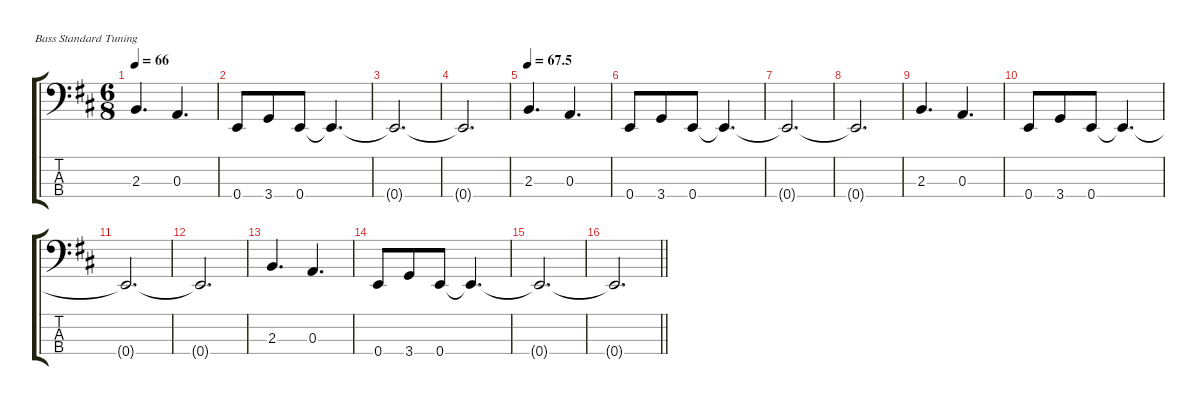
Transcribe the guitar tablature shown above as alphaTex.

\defaultSystemsLayout 4
\hideDynamics
\bracketExtendMode groupsimilarinstruments
\singleTrackTrackNamePolicy hidden
\multiTrackTrackNamePolicy hidden
\firstSystemTrackNameMode fullname
\firstSystemTrackNameOrientation horizontal
\otherSystemsTrackNameOrientation horizontal
\track ("Bass" "bass") {defaultSystemsLayout 8 instrument electricbassfinger}
\staff {score tabs}
\tuning (G2 D2 A1 E1)
\ts (6 8)
\tempo 66
\clef f4
\ks bminor
2.3{acc forcenatural}.4{d dy ff beam Up} 0.3{acc forcenatural}.4{d beam Up} |
0.4{acc forcenatural}.8{beam Up} 3.4{acc forcenatural}.8{beam Up} 0.4{acc forcenatural}.8{beam Up} 0.4{t acc forcenatural}.4{d beam Up} |
0.4{t acc forcenatural}.2{d beam Up} |
0.4{t acc forcenatural}.2{d beam Up} |
\tempo
67.5 2.3{acc forcenatural}.4{d beam Up} 0.3{acc forcenatural}.4{d beam Up} |
0.4{acc forcenatural}.8{beam Up} 3.4{acc forcenatural}.8{beam Up} 0.4{acc forcenatural}.8{beam Up} 0.4{t acc forcenatural}.4{d beam Up} |
0.4{t acc forcenatural}.2{d beam Up} |
0.4{t acc forcenatural}.2{d beam Up} |
2.3{acc forcenatural}.4{d beam Up} 0.3{acc forcenatural}.4{d beam Up} |
0.4{acc forcenatural}.8{beam Up} 3.4{acc forcenatural}.8{beam Up} 0.4{acc forcenatural}.8{beam Up} 0.4{t acc forcenatural}.4{d beam Up} |
0.4{t acc forcenatural}.2{d beam Up} |
0.4{t acc forcenatural}.2{d beam Up} |
2.3{acc forcenatural}.4{d beam Up} 0.3{acc forcenatural}.4{d beam Up} |
0.4{acc forcenatural}.8{beam Up} 3.4{acc forcenatural}.8{beam Up} 0.4{acc forcenatural}.8{beam Up} 0.4{t acc forcenatural}.4{d beam Up} |
0.4{t acc forcenatural}.2{d beam Up} |
\barLineRight lightlight
0.4{t acc forcenatural}.2{d beam Up}
